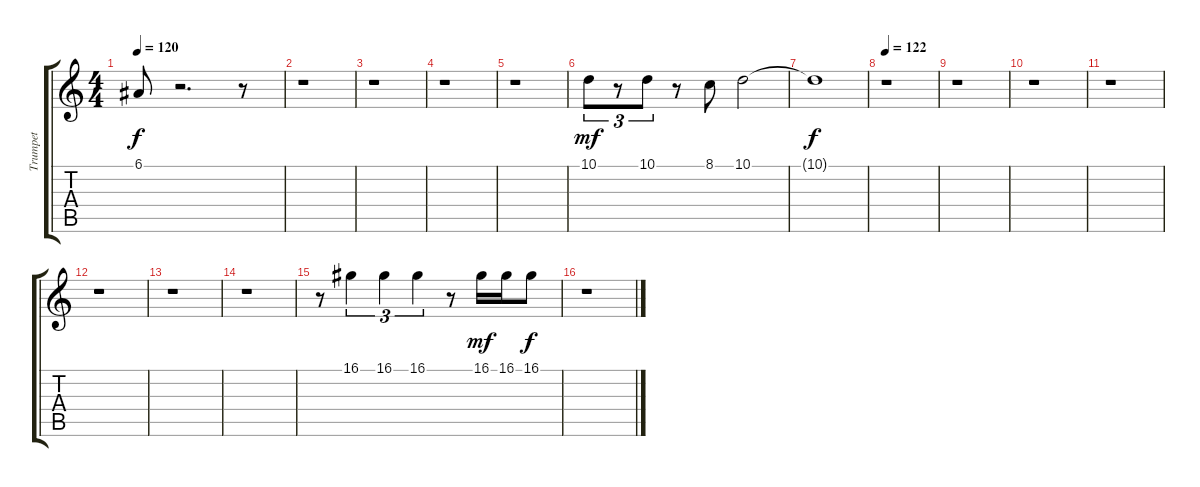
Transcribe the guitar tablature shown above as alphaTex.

\track ("Trumpet" "Trumpet") {instrument trumpet}
\staff {score tabs}
\tuning (E4 B3 G3 D3 A2 E2) {hide}
\ts (4 4)
\tempo 120
\clef g2
\ks c
6.1.8{dy f} r.2{d} r.8 |
r.1 |
r.1 |
r.1 |
r.1 |
10.1.8{tu (3 2) dy mf} r.8{tu (3 2)} 10.1.8{tu (3 2)} r.8 8.1.8 10.1.2 |
10.1{t}.1{dy f} |
\tempo 122
r.1 |
r.1 |
r.1 |
r.1 |
r.1 |
r.1 |
r.1 |
r.8 16.1.4{tu (3 2)} 16.1.4{tu (3 2)} 16.1.4{tu (3 2)} r.8 16.1.16{dy mf} 16.1.16 16.1.8{dy f} |
r.1
